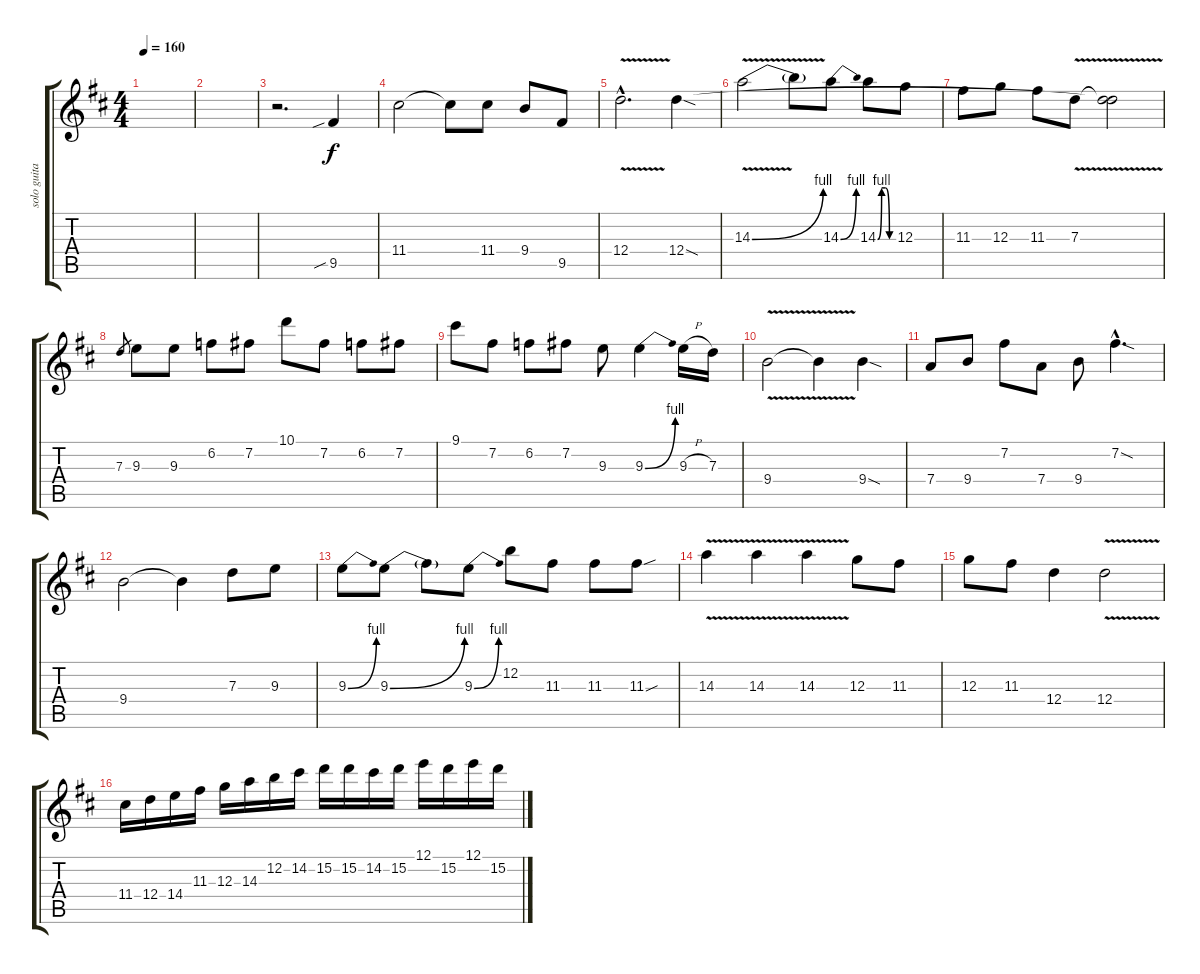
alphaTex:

\track ("solo guitar" "solo guita") {instrument distortionguitar}
\staff {score tabs}
\tuning (E4 B3 G3 D3 A2 E2) {hide}
\ts (4 4)
\tempo 160
\clef g2
\ks bminor
|
|
r.2{d} 9.5{sib}.4 |
11.4.2 11.4{t}.8 11.4.8 9.4.8 9.5.8 |
12.4{v hac}.2{d} 12.4{sod}.4 |
14.3{be (bend 0 0 60 4) v}.2 14.3{t}.8 14.3{be (bend 0 0 60 4)}.8 14.3{be (custom 0 0 15 4 30 4 45 0 60 0)}.8 12.3.8 |
11.3.8 12.3.8 11.3.8 7.3{v}.8 (7.3{t} 12.4{t}).2 |
7.3.8{gr} 9.3.8 9.3.8 6.2.8 7.2.8 10.1.8 7.2.8 6.2.8 7.2.8 |
9.1.8 7.2.8 6.2.8 7.2.8 9.3.8 9.3{be (bend 0 0 60 4)}.4 9.3{h}.16 7.3.16 |
9.4{v}.2 9.4{t}.4 9.4{sod}.4 |
7.4.8 9.4.8 7.2.8 7.4.8 9.4.8 7.2{sod hac}.4{d} |
9.4.2 9.4{t}.4 7.3.8 9.3.8 |
9.3{be (bend 0 0 60 4)}.8 9.3{be (bend 0 0 60 4)}.8 9.3{t}.8 9.3{be (bend 0 0 60 4)}.8 12.2.8 11.3.8 11.3.8 11.3{sou}.8 |
14.3{v}.4 14.3{v}.4 14.3{v}.4 12.3.8 11.3.8 |
12.3.8 11.3.8 12.4.4 12.4{v}.2 |
11.4.16 12.4.16 14.4.16 11.3.16 12.3.16 14.3.16 12.2.16 14.2.16 15.2.16 15.2.16 14.2.16 15.2.16 12.1.16 15.2.16 12.1.16 15.2.16
